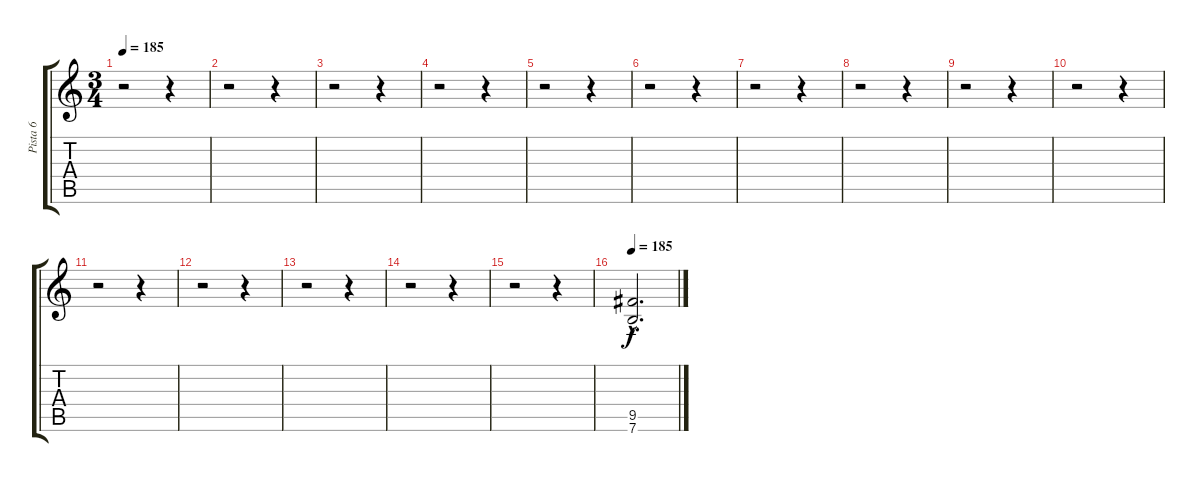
\track ("Pista 6" "Pista 6") {instrument distortionguitar}
\staff {score tabs}
\tuning (E4 B3 G3 D3 A2 E2) {hide}
\ts (3 4)
\tempo 185
\clef g2
\ks c
r.2{dy f} r.4 |
r.2 r.4 |
r.2 r.4 |
r.2 r.4 |
r.2 r.4 |
r.2 r.4 |
r.2 r.4 |
r.2 r.4 |
r.2 r.4 |
r.2 r.4 |
r.2 r.4 |
r.2 r.4 |
r.2 r.4 |
r.2 r.4 |
r.2 r.4 |
\tempo 185
(9.5{hac} 7.6{hac}).2{d volume 12 balance 0}
